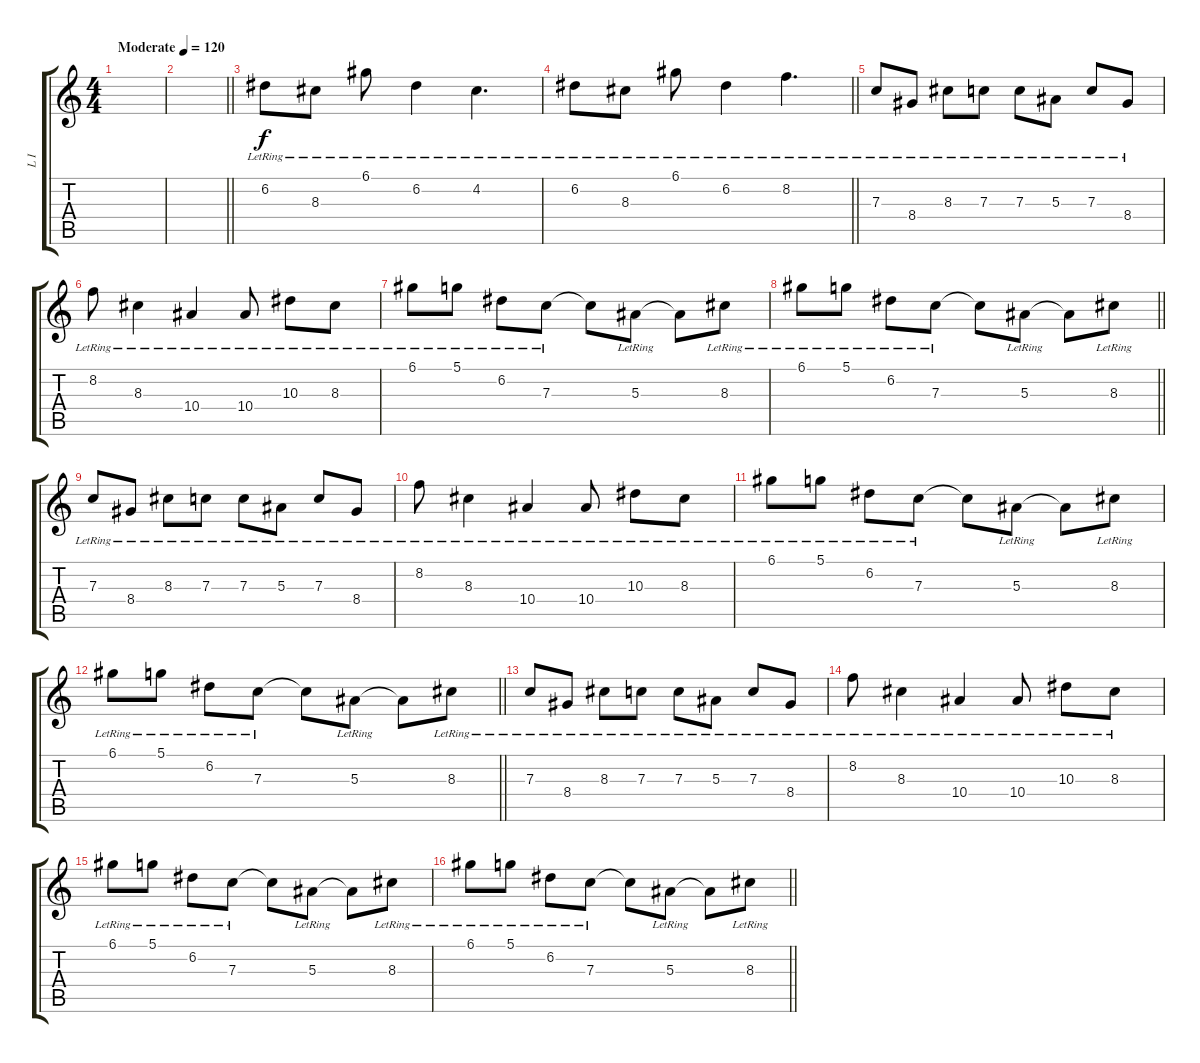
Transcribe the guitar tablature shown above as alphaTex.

\track ("L I" "L I") {instrument acousticguitarsteel}
\staff {score tabs}
\tuning (D4 A3 F3 C3 G2 C2) {hide}
\ts (4 4)
\tempo (120 "Moderate")
\clef g2
\ks c
|
\barLineRight lightlight
|
\section ("" "")
6.2{lr}.8 8.3{lr}.8 6.1{lr}.8 6.2{lr}.4 4.2{lr}.4{d} |
\barLineRight lightlight
6.2{lr}.8 8.3{lr}.8 6.1{lr}.8 6.2{lr}.4 8.2{lr}.4{d} |
\section ("" "")
7.3{lr}.8 8.4{lr}.8 8.3{lr}.8 7.3{lr}.8 7.3{lr}.8 5.3{lr}.8 7.3{lr}.8 8.4{lr}.8 |
8.2{lr}.8 8.3{lr}.4 10.4{lr}.4 10.4{lr}.8 10.3{lr}.8 8.3{lr}.8 |
6.1{lr}.8 5.1{lr}.8 6.2{lr}.8 7.3{lr}.8 7.3{t}.8 5.3{lr}.8 5.3{t}.8 8.3{lr}.8 |
\barLineRight lightlight
6.1{lr}.8 5.1{lr}.8 6.2{lr}.8 7.3{lr}.8 7.3{t}.8 5.3{lr}.8 5.3{t}.8 8.3{lr}.8 |
\section ("" "")
7.3{lr}.8 8.4{lr}.8 8.3{lr}.8 7.3{lr}.8 7.3{lr}.8 5.3{lr}.8 7.3{lr}.8 8.4{lr}.8 |
8.2{lr}.8 8.3{lr}.4 10.4{lr}.4 10.4{lr}.8 10.3{lr}.8 8.3{lr}.8 |
6.1{lr}.8 5.1{lr}.8 6.2{lr}.8 7.3{lr}.8 7.3{t}.8 5.3{lr}.8 5.3{t}.8 8.3{lr}.8 |
\barLineRight lightlight
6.1{lr}.8 5.1{lr}.8 6.2{lr}.8 7.3{lr}.8 7.3{t}.8 5.3{lr}.8 5.3{t}.8 8.3{lr}.8 |
\section ("" "")
7.3{lr}.8 8.4{lr}.8 8.3{lr}.8 7.3{lr}.8 7.3{lr}.8 5.3{lr}.8 7.3{lr}.8 8.4{lr}.8 |
8.2{lr}.8 8.3{lr}.4 10.4{lr}.4 10.4{lr}.8 10.3{lr}.8 8.3{lr}.8 |
6.1{lr}.8 5.1{lr}.8 6.2{lr}.8 7.3{lr}.8 7.3{t}.8 5.3{lr}.8 5.3{t}.8 8.3{lr}.8 |
\barLineRight lightlight
6.1{lr}.8 5.1{lr}.8 6.2{lr}.8 7.3{lr}.8 7.3{t}.8 5.3{lr}.8 5.3{t}.8 8.3{lr}.8
